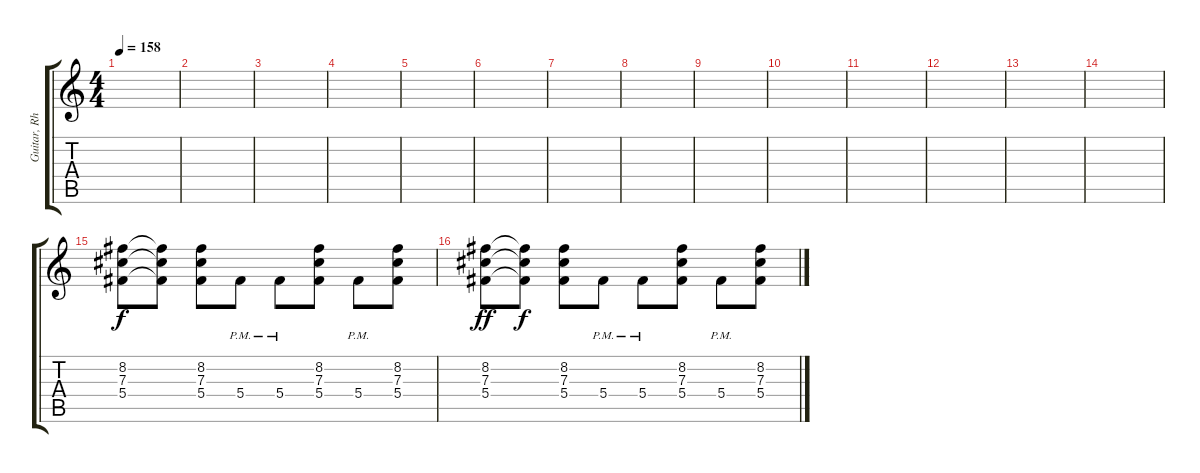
\track ("Guitar, Rhythm" "Guitar, Rh") {instrument distortionguitar}
\staff {score tabs}
\tuning (Eb4 Bb3 Gb3 Db3 Ab2 Eb2) {hide}
\ts (4 4)
\tempo 158
\clef g2
\ks c
|
|
|
|
|
|
|
|
|
|
|
|
|
|
(8.2 7.3 5.4).8 (8.2{t} 7.3{t} 5.4{t}).8{dy f} (8.2 7.3 5.4).8 5.4{pm}.8 5.4{pm}.8 (8.2 7.3 5.4).8 5.4{pm}.8 (8.2 7.3 5.4).8 |
(8.2 7.3 5.4).8{dy ff} (8.2{t} 7.3{t} 5.4{t}).8{dy f} (8.2 7.3 5.4).8 5.4{pm}.8 5.4{pm}.8 (8.2 7.3 5.4).8 5.4{pm}.8 (8.2 7.3 5.4).8
